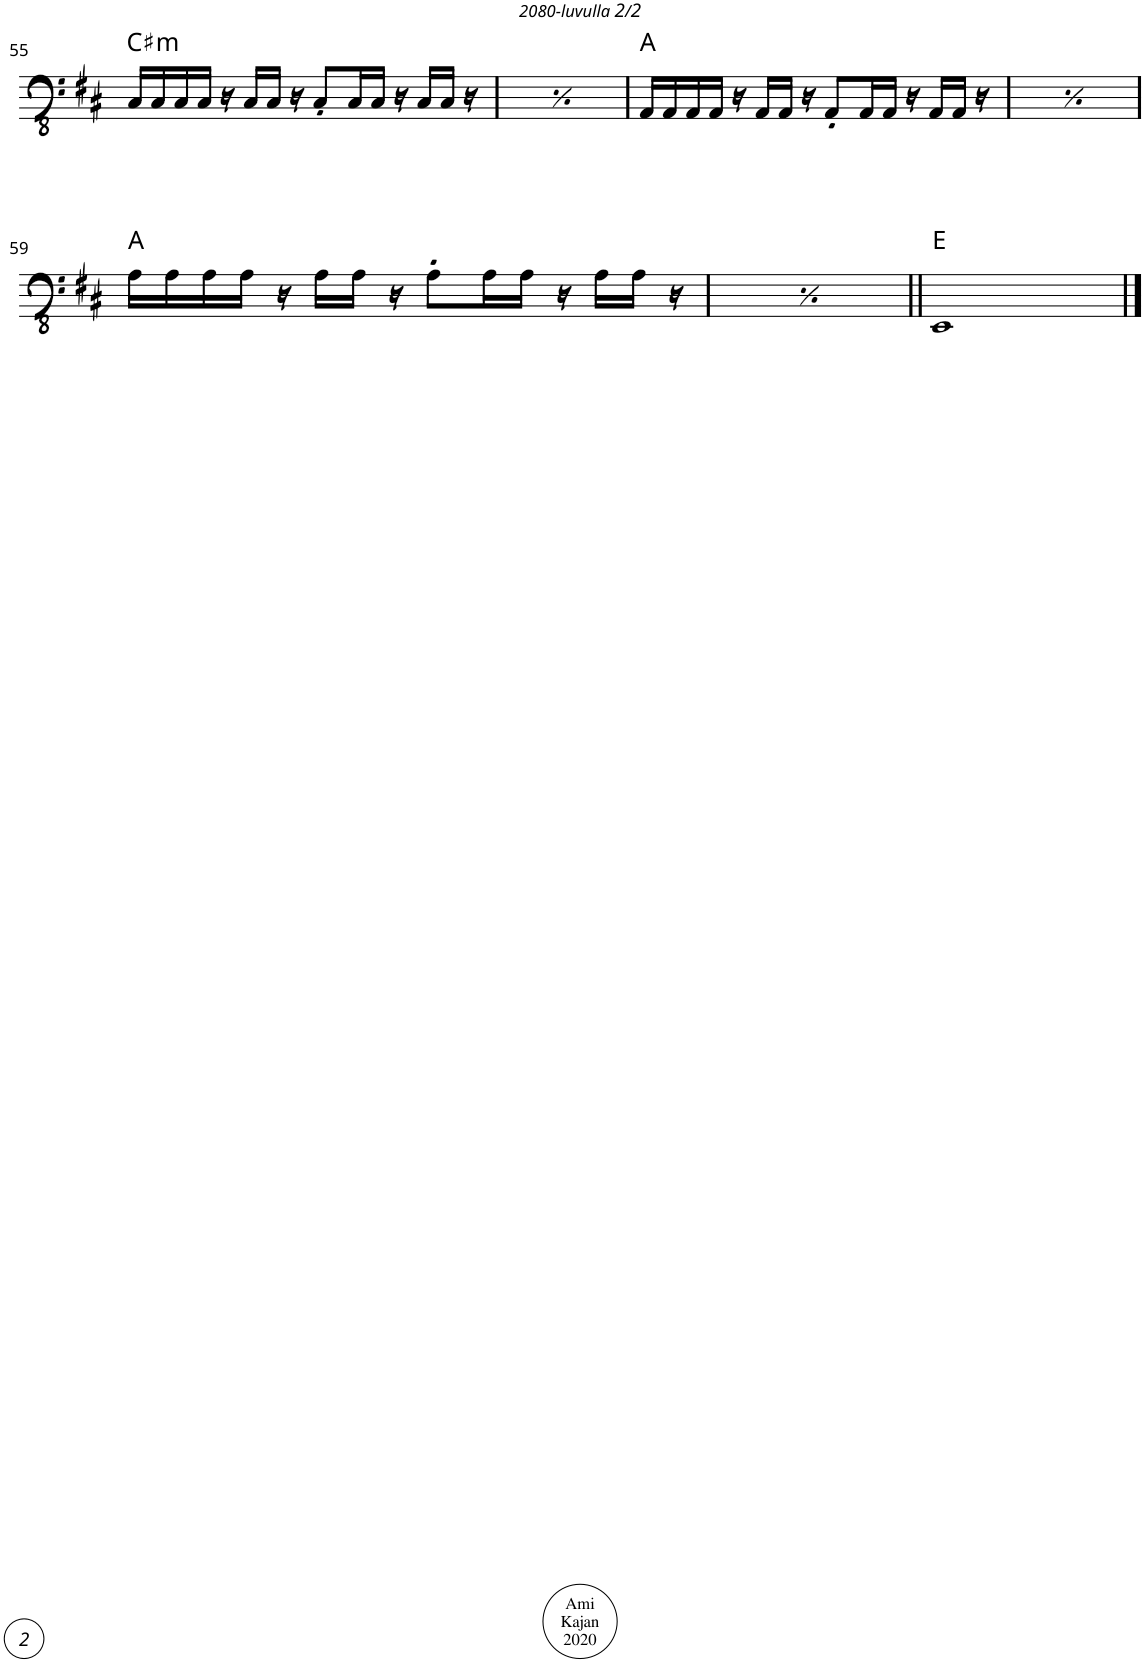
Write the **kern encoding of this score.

**kern	**harte
*part1	*part1
*staff1	*
*I"Piano	*
*I'Pno.	*
!!LO:PB:g=z
*clefFv4	*
*k[f#c#]	*
*M4/4	*
*met(c)	*
=55	=55
!	!LO:H:kt=m
16CC#/LL	C#:min
16CC#/	.
16CC#/	.
16CC#/JJ	.
16r	.
16CC#/LL	.
16CC#/JJ	.
16r	.
8CC#'/L	.
16CC#/L	.
16CC#/JJ	.
16r	.
16CC#/LL	.
16CC#/JJ	.
16r	.
=56	=56
!	!LO:H:kt=m
16CC#/LL	C#:min
16CC#/	.
16CC#/	.
16CC#/JJ	.
16r	.
16CC#/LL	.
16CC#/JJ	.
16r	.
8CC#'/L	.
16CC#/L	.
16CC#/JJ	.
16r	.
16CC#/LL	.
16CC#/JJ	.
16r	.
=57	=57
16AAA/LL	A:maj
16AAA/	.
16AAA/	.
16AAA/JJ	.
16r	.
16AAA/LL	.
16AAA/JJ	.
16r	.
8AAA'/L	.
16AAA/L	.
16AAA/JJ	.
16r	.
16AAA/LL	.
16AAA/JJ	.
16r	.
=58	=58
16AAA/LL	A:maj
16AAA/	.
16AAA/	.
16AAA/JJ	.
16r	.
16AAA/LL	.
16AAA/JJ	.
16r	.
8AAA'/L	.
16AAA/L	.
16AAA/JJ	.
16r	.
16AAA/LL	.
16AAA/JJ	.
16r	.
!!LO:LB:g=z
=59	=59
16AA\LL	A:maj
16AA\	.
16AA\	.
16AA\JJ	.
16r	.
16AA\LL	.
16AA\JJ	.
16r	.
8AA'\L	.
16AA\L	.
16AA\JJ	.
16r	.
16AA\LL	.
16AA\JJ	.
16r	.
=60	=60
16AA\LL	A:maj
16AA\	.
16AA\	.
16AA\JJ	.
16r	.
16AA\LL	.
16AA\JJ	.
16r	.
8AA'\L	.
16AA\L	.
16AA\JJ	.
16r	.
16AA\LL	.
16AA\JJ	.
16r	.
=61||	=61||
1EEE	E:maj
==	==
*-	*-
